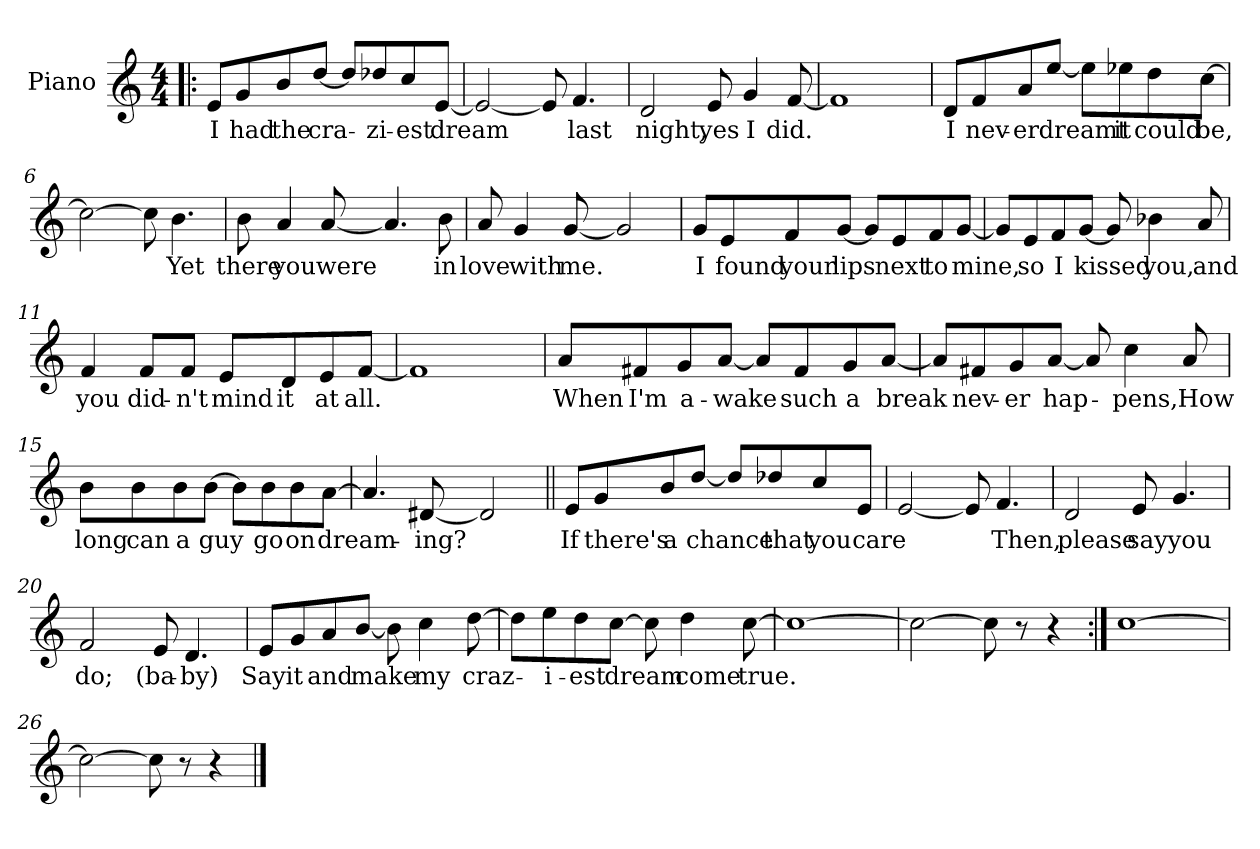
**kern	**text
*part1	*part1
*staff1	*staff1
*I"Piano	*
*I'Pno.	*
*clefG2	*
*k[]	*
*C:	*
*M4/4	*
=1!|:	=1!|:
8e/L	I
8g/	had
8b/	the
[8dd/J	cra-
8dd/L]	.
8dd-X/	-zi-
8cc/	-est
[8e/J	dream
=2	=2
2e/_	.
8e/]	.
4.f/	last
=3	=3
2d/	night,
8e/	yes
4g/	I
[8f/	did.
=4	=4
1f]	.
!!LO:LB:g=z
=5	=5
8d/L	I
8f/	nev-
8a/	-er
[8ee/J	dreamt
8ee\L]	.
8ee-X\	it
8dd\	could
[8cc\J	be,
=6	=6
2cc\_	.
8cc\]	.
4.b\	Yet
=7	=7
8b\	there
4a/	you
[8a/	were
4.a/]	.
8b\	in
=8	=8
8a/	love
4g/	with
[8g/	me.
2g/]	.
!!LO:LB:g=z
=9	=9
8g/L	I
8e/	found
8f/	your
[8g/J	lips
8g/L]	.
8e/	next
8f/	to
[8g/J	mine,
=10	=10
8g/L]	.
8e/	so
8f/	I
[8g/J	kissed
8g/]	.
4b-X\	you,
8a/	and
=11	=11
4f/	you
8f/L	did-
8f/J	-n't
8e/L	mind
8d/	it
8e/	at
[8f/J	all.
!!LO:LB:g=z
=12	=12
1f]	.
=13	=13
8a/L	When
8f#X/	I'm
8g/	a-
[8a/J	-wake
8a/L]	.
8f#/	such
8g/	a
[8a/J	break
=14	=14
8a/L]	.
8f#X/	nev-
8g/	-er
[8a/J	hap-
8a/]	.
4cc\	-pens,
8a/	How
!!LO:LB:g=z
=15	=15
8b\L	long
8b\	can
8b\	a
[8b\J	guy
8b\L]	.
8b\	go
8b\	on
[8a\J	dream-
=16	=16
4.a/]	.
[8d#X/	-ing?
2d#/]	.
=17||	=17||
8e/L	If
8g/	there's
8b/	a
[8dd/J	chance
8dd/L]	.
8dd-X/	that
8cc/	you
8e/J	care
!!LO:LB:g=z
=18	=18
[2e/	.
8e/]	.
4.f/	Then,
=19	=19
2d/	please
8e/	say
4.g/	you
=20	=20
2f/	do;
8e/	(ba-
4.d/	-by)
=21	=21
8e/L	Say
8g/	it
8a/	and
[8b/J	make
8b\]	.
4cc\	my
[8dd\	craz-
!!LO:LB:g=z
=22	=22
8dd\L]	.
8ee\	-i-
8dd\	-est
[8cc\J	dream
8cc\]	.
4dd\	come
[8cc\	true.
=23	=23
1cc_	.
=24	=24
2cc\_	.
8cc\]	.
8r	.
4r	.
=25:|!	=25:|!
[1cc	.
=26	=26
2cc\_	.
8cc\]	.
8r	.
4r	.
==	==
*-	*-
